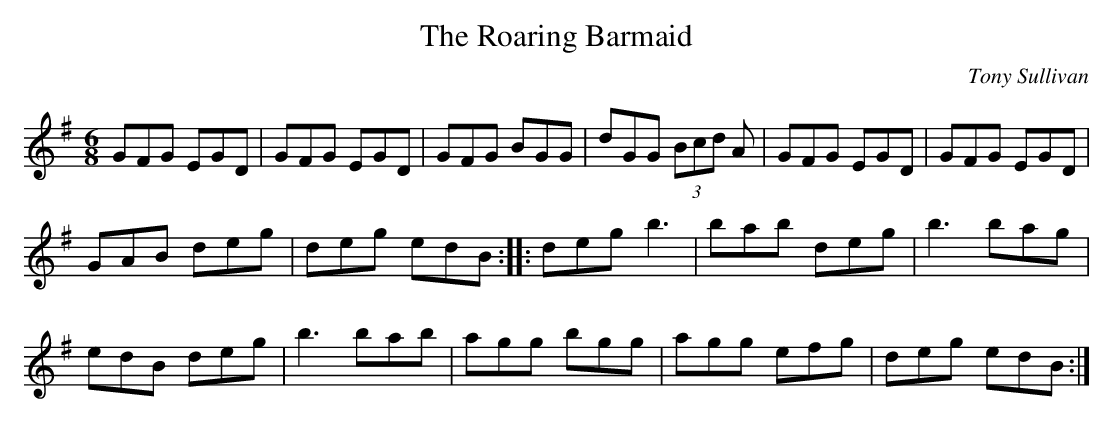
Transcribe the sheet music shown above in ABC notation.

X:1
T:The Roaring Barmaid
C:Tony Sullivan
M:6/8
L:1/8
K:G
GFG EGD | GFG EGD | GFG BGG | dGG (3Bcd A | GFG EGD | GFG EGD |
GAB deg | deg edB :: deg b3|bab deg | b3 bag |
edB deg | b3 bab | agg bgg | agg efg | deg edB :|
